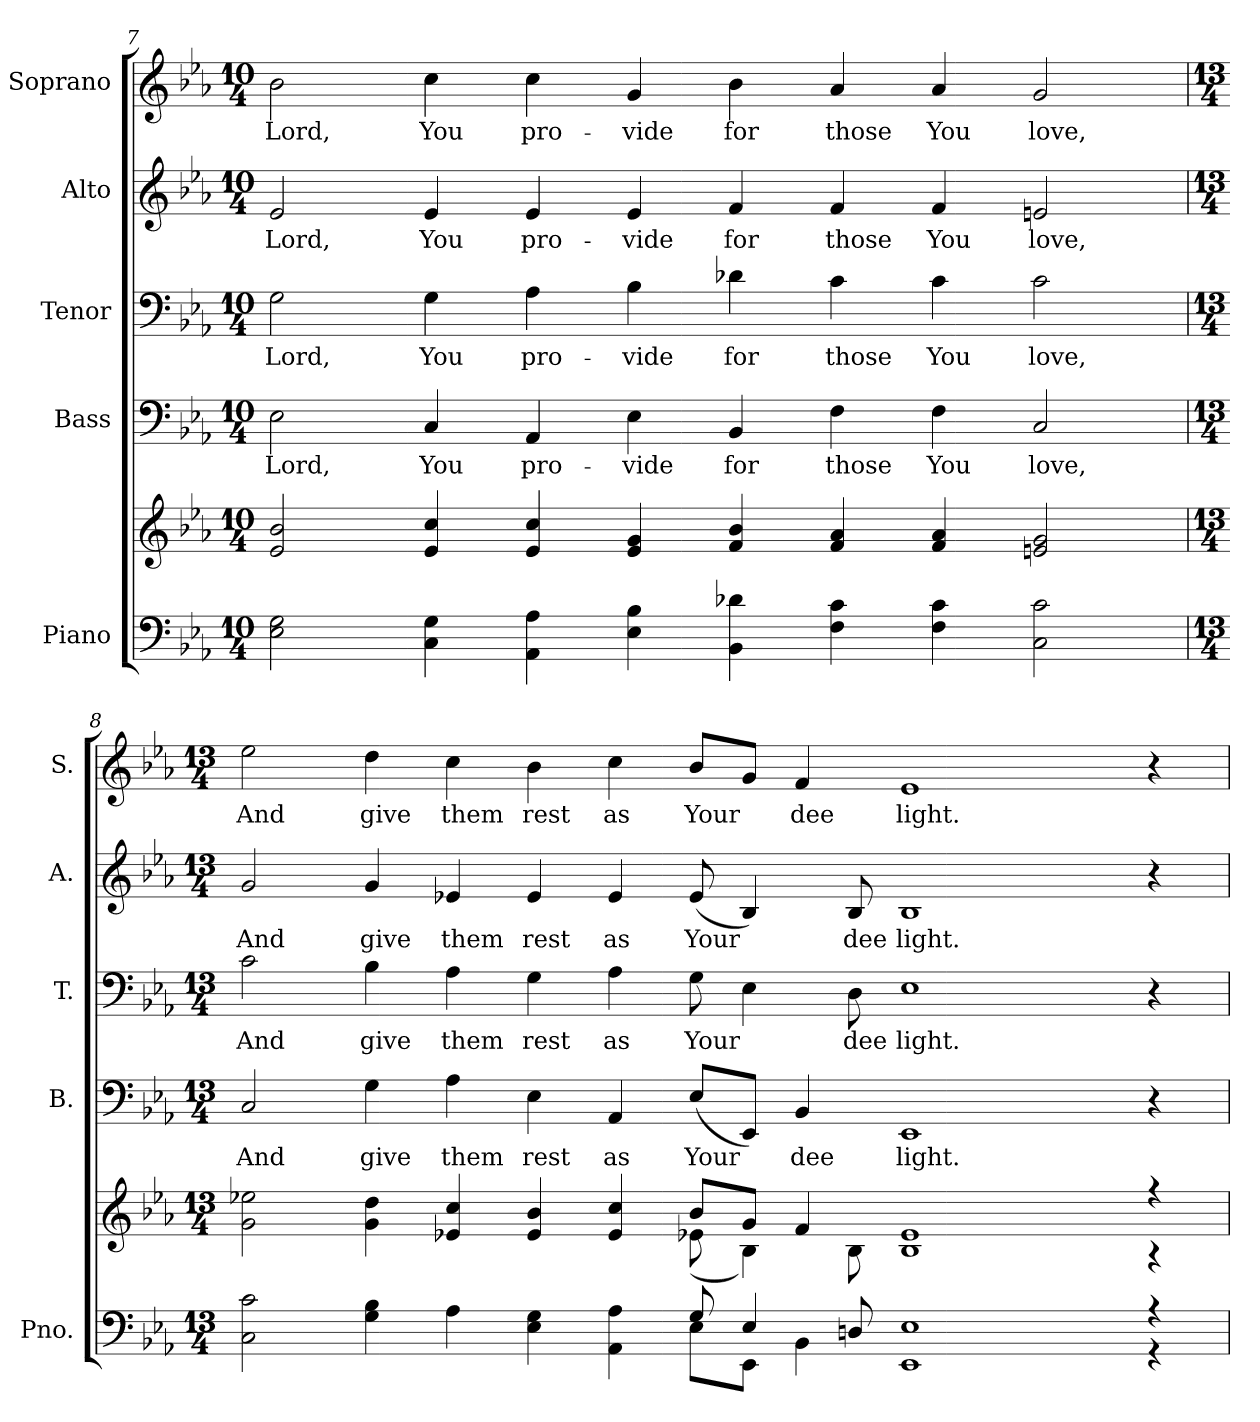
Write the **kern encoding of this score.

**kern	**kern	**kern	**text	**kern	**text	**kern	**text	**kern	**text
*part5	*part5	*part4	*part4	*part3	*part3	*part2	*part2	*part1	*part1
*staff6	*staff5	*staff4	*staff4	*staff3	*staff3	*staff2	*staff2	*staff1	*staff1
*I"Piano	*	*I"Bass	*	*I"Tenor	*	*I"Alto	*	*I"Soprano	*
*I'Pno.	*	*I'B.	*	*I'T.	*	*I'A.	*	*I'S.	*
!!LO:PB:g=z
*clefF4	*clefG2	*clefF4	*	*clefF4	*	*clefG2	*	*clefG2	*
*k[b-e-a-]	*k[b-e-a-]	*k[b-e-a-]	*	*k[b-e-a-]	*	*k[b-e-a-]	*	*k[b-e-a-]	*
*E-:	*E-:	*E-:	*	*E-:	*	*E-:	*	*E-:	*
*M10/4	*M10/4	*M10/4	*	*M10/4	*	*M10/4	*	*M10/4	*
=7	=7	=7	=7	=7	=7	=7	=7	=7	=7
!	!	!	!LO:LY:b:color=#000000	!	!	!	!	!	!
!	!	!	!	!	!LO:LY:b:color=#000000	!	!	!	!
!	!	!	!	!	!	!	!LO:LY:b:color=#000000	!	!
!	!	!	!	!	!	!	!	!	!LO:LY:b:color=#000000
2E-i\ 2Gi	2e-i/ 2b-i	2E-i\	Lord,	2Gi\	Lord,	2e-i/	Lord,	2b-i\	Lord,
!	!	!	!LO:LY:b:color=#000000	!	!	!	!	!	!
!	!	!	!	!	!LO:LY:b:color=#000000	!	!	!	!
!	!	!	!	!	!	!	!LO:LY:b:color=#000000	!	!
!	!	!	!	!	!	!	!	!	!LO:LY:b:color=#000000
4Ci\ 4Gi	4e-i/ 4cci	4Ci/	You	4Gi\	You	4e-i/	You	4cci\	You
!	!	!	!LO:LY:b:color=#000000	!	!	!	!	!	!
!	!	!	!	!	!LO:LY:b:color=#000000	!	!	!	!
!	!	!	!	!	!	!	!LO:LY:b:color=#000000	!	!
!	!	!	!	!	!	!	!	!	!LO:LY:b:color=#000000
4AA-i\ 4A-i	4e-i/ 4cci	4AA-i/	pro-	4A-i\	pro-	4e-i/	pro-	4cci\	pro-
!	!	!	!LO:LY:b:color=#000000	!	!	!	!	!	!
!	!	!	!	!	!LO:LY:b:color=#000000	!	!	!	!
!	!	!	!	!	!	!	!LO:LY:b:color=#000000	!	!
!	!	!	!	!	!	!	!	!	!LO:LY:b:color=#000000
4E-i\ 4B-i	4e-i/ 4gi	4E-i\	-vide	4B-i\	-vide	4e-i/	-vide	4gi/	-vide
!	!	!	!LO:LY:b:color=#000000	!	!	!	!	!	!
!	!	!	!	!	!LO:LY:b:color=#000000	!	!	!	!
!	!	!	!	!	!	!	!LO:LY:b:color=#000000	!	!
!	!	!	!	!	!	!	!	!	!LO:LY:b:color=#000000
4BB-i\ 4d-Xi	4fi/ 4b-i	4BB-i/	for	4d-Xi\	for	4fi/	for	4b-i\	for
!	!	!	!LO:LY:b:color=#000000	!	!	!	!	!	!
!	!	!	!	!	!LO:LY:b:color=#000000	!	!	!	!
!	!	!	!	!	!	!	!LO:LY:b:color=#000000	!	!
!	!	!	!	!	!	!	!	!	!LO:LY:b:color=#000000
4Fi\ 4ci	4fi/ 4a-i	4Fi\	those	4ci\	those	4fi/	those	4a-i/	those
!	!	!	!LO:LY:b:color=#000000	!	!	!	!	!	!
!	!	!	!	!	!LO:LY:b:color=#000000	!	!	!	!
!	!	!	!	!	!	!	!LO:LY:b:color=#000000	!	!
!	!	!	!	!	!	!	!	!	!LO:LY:b:color=#000000
4Fi\ 4ci	4fi/ 4a-i	4Fi\	You	4ci\	You	4fi/	You	4a-i/	You
!	!	!	!LO:LY:b:color=#000000	!	!	!	!	!	!
!	!	!	!	!	!LO:LY:b:color=#000000	!	!	!	!
!	!	!	!	!	!	!	!LO:LY:b:color=#000000	!	!
!	!	!	!	!	!	!	!	!	!LO:LY:b:color=#000000
2Ci\ 2ci	2eni/ 2gi	2Ci/	love,	2ci\	love,	2eni/	love,	2gi/	love,
!!LO:PB:g=z
=8	=8	=8	=8	=8	=8	=8	=8	=8	=8
*M13/4	*M13/4	*M13/4	*	*M13/4	*	*M13/4	*	*M13/4	*
*^	*^	*	*	*	*	*	*	*	*
!	!	!	!	!	!LO:LY:b:color=#000000	!	!	!	!	!	!
!	!	!	!	!	!	!	!LO:LY:b:color=#000000	!	!	!	!
!	!	!	!	!	!	!	!	!	!LO:LY:b:color=#000000	!	!
!	!	!	!	!	!	!	!	!	!	!	!LO:LY:b:color=#000000
2Ci\ 2ci	1ryy	2gi\ 2ee-Xi	1ryy	2Ci/	And	2ci\	And	2gi/	And	2ee-i\	And
!	!	!	!	!	!LO:LY:b:color=#000000	!	!	!	!	!	!
!	!	!	!	!	!	!	!LO:LY:b:color=#000000	!	!	!	!
!	!	!	!	!	!	!	!	!	!LO:LY:b:color=#000000	!	!
!	!	!	!	!	!	!	!	!	!	!	!LO:LY:b:color=#000000
4Gi\ 4B-i	.	4gi\ 4ddi	.	4Gi\	give	4B-i\	give	4gi/	give	4ddi\	give
!	!	!	!	!	!LO:LY:b:color=#000000	!	!	!	!	!	!
!	!	!	!	!	!	!	!LO:LY:b:color=#000000	!	!	!	!
!	!	!	!	!	!	!	!	!	!LO:LY:b:color=#000000	!	!
!	!	!	!	!	!	!	!	!	!	!	!LO:LY:b:color=#000000
4A-i\	.	4e-Xi/ 4cci	.	4A-i\	them	4A-i\	them	4e-Xi/	them	4cci\	them
!	!	!	!	!	!LO:LY:b:color=#000000	!	!	!	!	!	!
!	!	!	!	!	!	!	!LO:LY:b:color=#000000	!	!	!	!
!	!	!	!	!	!	!	!	!	!LO:LY:b:color=#000000	!	!
!	!	!	!	!	!	!	!	!	!	!	!LO:LY:b:color=#000000
4E-i\ 4Gi	2ryy	4e-i/ 4b-i	2ryy	4E-i\	rest	4Gi\	rest	4e-i/	rest	4b-i\	rest
!	!	!	!	!	!LO:LY:b:color=#000000	!	!	!	!	!	!
!	!	!	!	!	!	!	!LO:LY:b:color=#000000	!	!	!	!
!	!	!	!	!	!	!	!	!	!LO:LY:b:color=#000000	!	!
!	!	!	!	!	!	!	!	!	!	!	!LO:LY:b:color=#000000
4AA-i\ 4A-i	.	4e-i/ 4cci	.	4AA-i/	as	4A-i\	as	4e-i/	as	4cci\	as
!	!	!	!	!	!LO:LY:b:color=#000000	!	!	!	!	!	!
!	!	!	!	!	!	!	!LO:LY:b:color=#000000	!	!	!	!
!	!	!	!	!	!	!	!	!	!LO:LY:b:color=#000000	!	!
!	!	!	!	!	!	!	!	!	!	!	!LO:LY:b:color=#000000
8Gi/	8E-i\L	8b-i/L	(8e-Xi\	(8E-i/L	Your	8Gi\	Your	(8e-i/	Your	8b-i/L	Your
4E-i/	8EE-i\J	8gi/J	4B-i\)	8EE-i/J)	.	4E-i\	.	4B-i/)	.	8gi/J	.
!	!	!	!	!	!LO:LY:b:color=#000000	!	!	!	!	!	!
!	!	!	!	!	!	!	!	!	!	!	!LO:LY:b:color=#000000
.	4BB-i\	4fi/	.	4BB-i/	dee	.	.	.	.	4fi/	dee
!	!	!	!	!	!	!	!LO:LY:b:color=#000000	!	!	!	!
!	!	!	!	!	!	!	!	!	!LO:LY:b:color=#000000	!	!
8Dni/	.	.	8B-i\	.	.	8Di\	dee	8B-i/	dee	.	.
!	!	!	!	!	!LO:LY:b:color=#000000	!	!	!	!	!	!
!	!	!	!	!	!	!	!LO:LY:b:color=#000000	!	!	!	!
!	!	!	!	!	!	!	!	!	!LO:LY:b:color=#000000	!	!
!	!	!	!	!	!	!	!	!	!	!	!LO:LY:b:color=#000000
1EE-i 1E-i	2ryy	1B-i 1e-i	2ryy	1EE-i	light.	1E-i	light.	1B-i	light.	1e-i	light.
.	2ryy	.	2ryy	.	.	.	.	.	.	.	.
4r	4r	4r	4r	4r	.	4r	.	4r	.	4r	.
*v	*v	*	*	*	*	*	*	*	*	*	*
*	*v	*v	*	*	*	*	*	*	*	*
=	=	=	=	=	=	=	=	=	=
*-	*-	*-	*-	*-	*-	*-	*-	*-	*-
